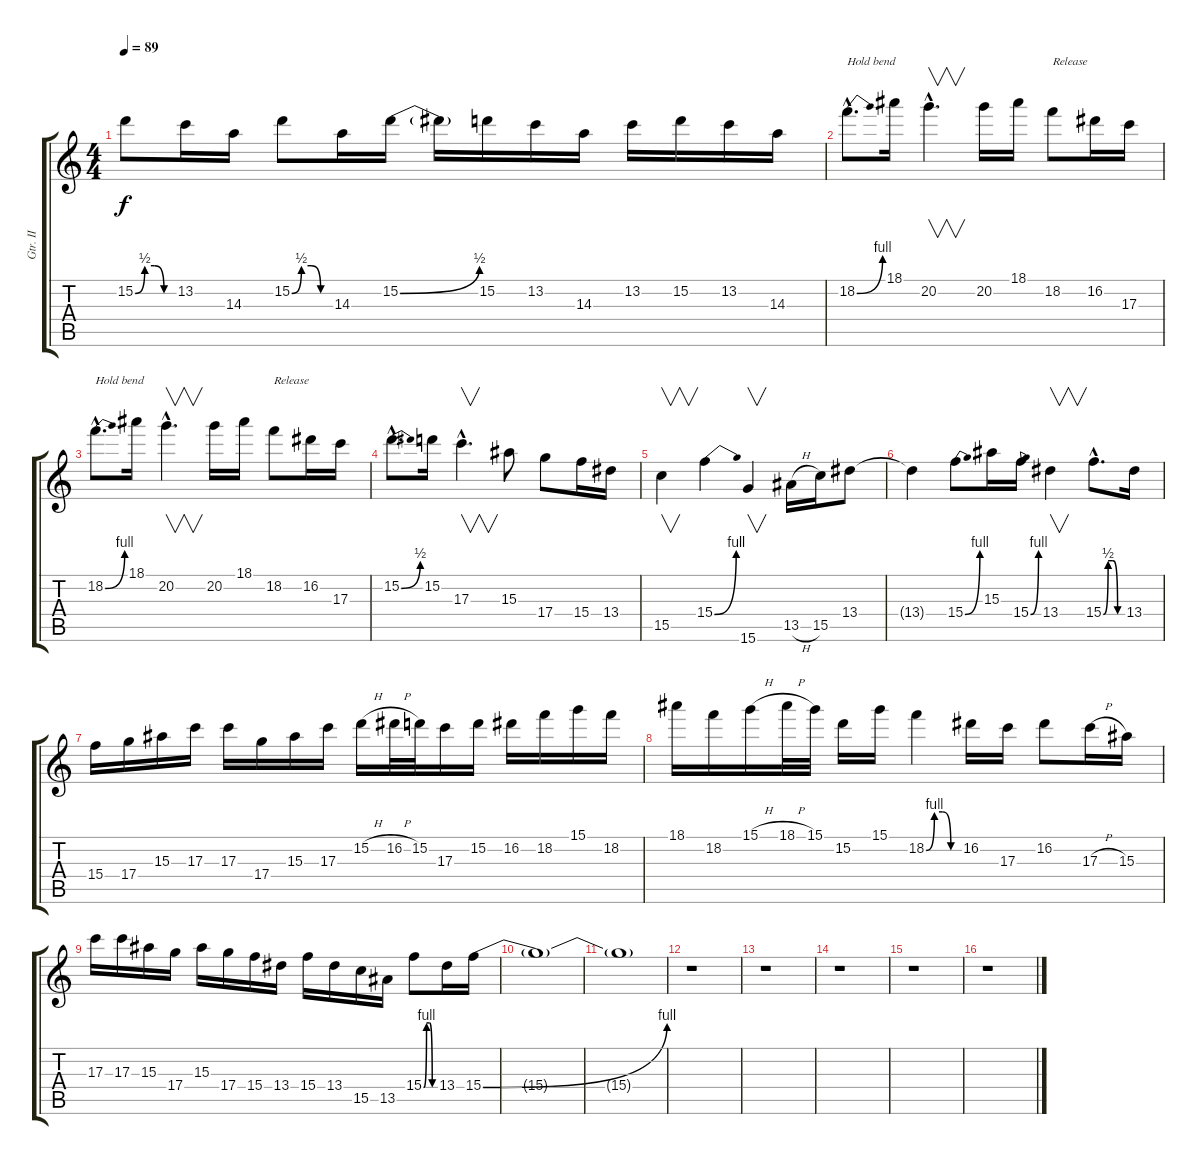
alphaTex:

\track ("Gtr. II" "Gtr. II") {instrument distortionguitar}
\staff {score tabs}
\tuning (E4 B3 G3 D3 A2 E2) {hide}
\ts (4 4)
\tempo 89
\clef g2
\ks c
15.2{be (custom 0 0 15 2 30 2 45 0 60 0)}.8{dy f} 13.2.16 14.3.16 15.2{be (custom 0 0 15 2 30 2 45 0 60 0)}.8 14.3.16 15.2{be (bend 0 0 60 2)}.16 15.2{t}.16 15.2.16 13.2.16 14.3.16 13.2.16 15.2.16 13.2.16 14.3.16 |
18.2{be (bend 0 0 60 4) hac}.8{d txt "Hold bend"} 18.1.16 20.2{hac}.4{v d} 20.2.16 18.1.16 18.2.8{txt "Release"} 16.2.16 17.3.16 |
18.2{be (bend 0 0 60 4) hac}.8{d txt "Hold bend"} 18.1.16 20.2{hac}.4{v d} 20.2.16 18.1.16 18.2.8{txt "Release"} 16.2.16 17.3.16 |
15.2{be (bend 0 0 60 2) hac}.8{d} 15.2.16 17.3{hac}.4{v d} 15.3.8 17.4.8 15.4.16 13.4.16 |
15.5.4{v} 15.4{be (bend 0 0 60 4)}.4 15.6.4{v} 13.5{h}.16 15.5.16 13.4.8 |
13.4{t}.4 15.4{be (bend 0 0 60 4)}.8 15.3.16 15.4{be (bend 0 0 60 4)}.16 13.4.4{v} 15.4{be (custom 0 0 15 2 30 2 45 0 60 0) hac}.8{d} 13.4.16 |
15.4.16 17.4.16 15.3.16 17.3.16 17.3.16 17.4.16 15.3.16 17.3.16 15.2{h}.16 16.2{h}.32 15.2.32 17.3.16 15.2.16 16.2.16 18.2.16 15.1.16 18.2.16 |
18.1.16 18.2.16 15.1{h}.16 18.1{h}.32 15.1.32 15.2.16 15.1.16 18.2{be (custom 0 0 15 4 30 4 45 0 60 0)}.4 16.2.16 17.3.16 16.2.8 17.3{h}.16 15.3.16 |
17.3.16 17.3.16 15.3.16 17.4.16 15.3.16 17.4.16 15.4.16 13.4.16 15.4.16 13.4.16 15.5.16 13.5.16 15.4{be (custom 0 0 15 4 30 4 45 0 60 0)}.8 13.4.16 15.4{be (bend 0 0 60 4)}.16 |
15.4{t}.1 |
15.4{t}.1 |
r.1 |
r.1 |
r.1 |
r.1 |
r.1
